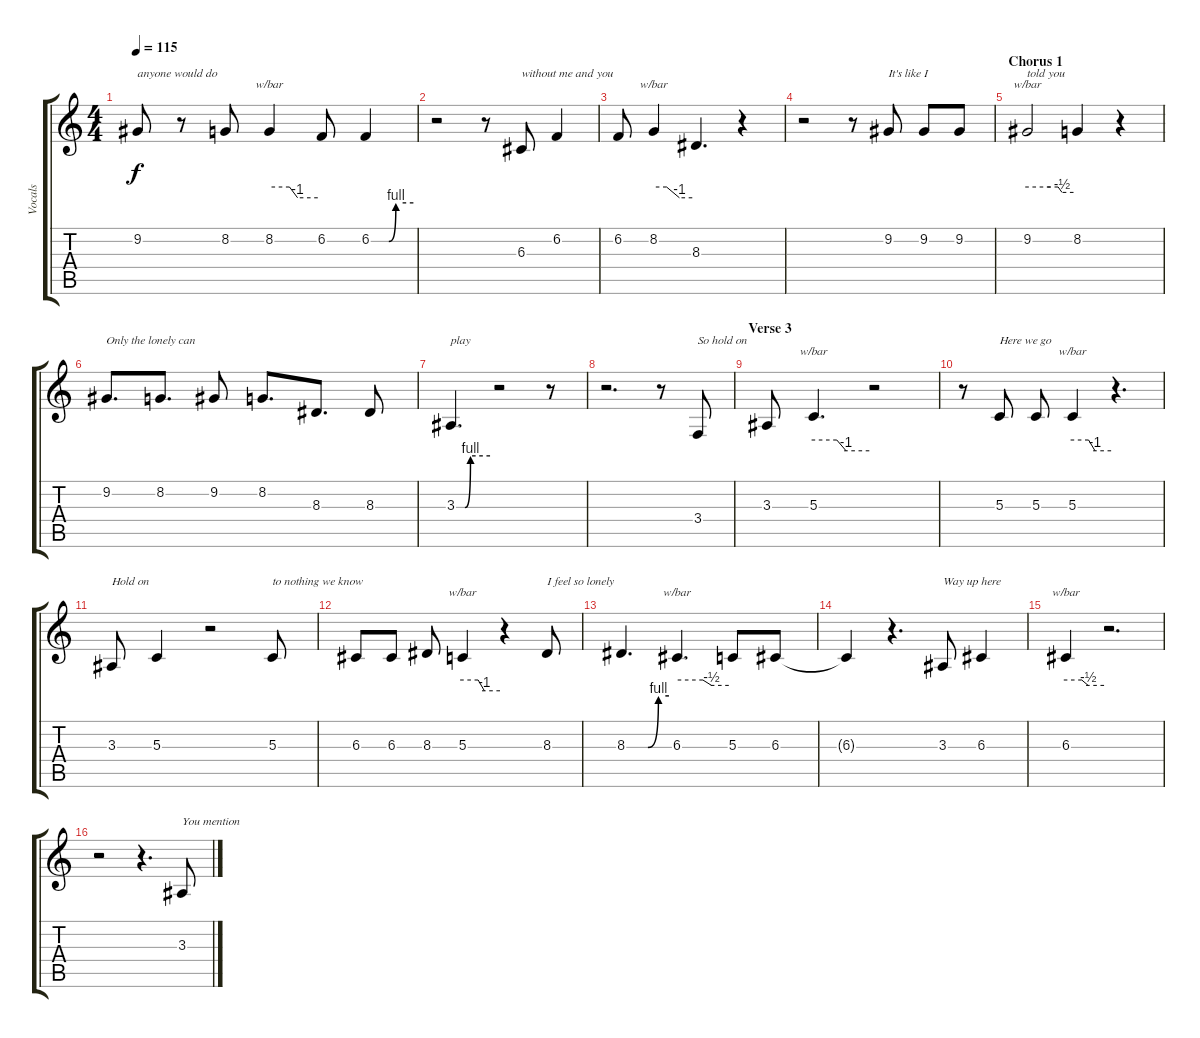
\track ("Vocals" "Vocals") {instrument clarinet}
\staff {score tabs}
\tuning (E4 B3 G3 D3 A2 E2) {hide}
\ts (4 4)
\tempo 115
\clef g2
\ks c
9.2.8{txt "anyone would do" dy f} r.8 8.2.8 8.2.4{tbe (custom default 0 0 25 0 35 -4 60 -4)} 6.2.8 6.2{be (custom 0 0 25 0 35 4 60 4)}.4 |
r.2 r.8 6.3.8{txt "without me and you"} 6.2.4 |
6.2.8 8.2.4{tbe (custom default 0 0 20 0 40 -4 60 -4)} 8.3.4{d} r.4 |
r.2 r.8 9.2.8{txt "It's like I"} 9.2.8 9.2.8 |
\section ("" "Chorus 1")
9.2.2{tbe (custom default 0 0 30 0 40 0 45 -2 60 -2) txt "told you"} 8.2.4 r.4 |
9.2.8{d txt "Only the lonely can"} 8.2.8{d} 9.2.8 8.2.8{d} 8.3.8{d} 8.3.8 |
3.3{be (custom 0 0 15 0 25 4 60 4)}.4{d txt "play"} r.2 r.8 |
r.2{d} r.8 3.4.8{txt "So hold on"} |
\section ("" "Verse 3")
3.3.8 5.3.4{d tbe (custom default 0 0 25 0 35 -4 60 -4)} r.2 |
r.8 5.3.8{txt "Here we go"} 5.3.8 5.3.4{tbe (custom default 0 0 25 0 35 -4 60 -4)} r.4{d} |
3.3.8{txt "Hold on"} 5.3.4 r.2 5.3.8{txt "to nothing we know"} |
6.3.8 6.3.8 8.3.8 5.3.4{tbe (custom default 0 0 25 0 35 -4 60 -4)} r.4 8.3.8{txt "I feel so lonely"} |
8.3{be (custom 0 0 30 0 45 4 60 4)}.4{d} 6.3.4{d tbe (custom default 0 0 30 0 40 -2 60 -2)} 5.3.8 6.3.8 |
6.3{t}.4 r.4{d} 3.3.8{txt "Way up here"} 6.3.4 |
6.3.4{tbe (custom default 0 0 25 0 35 -2 60 -2)} r.2{d} |
r.2 r.4{d} 3.3.8{txt "You mention"}
